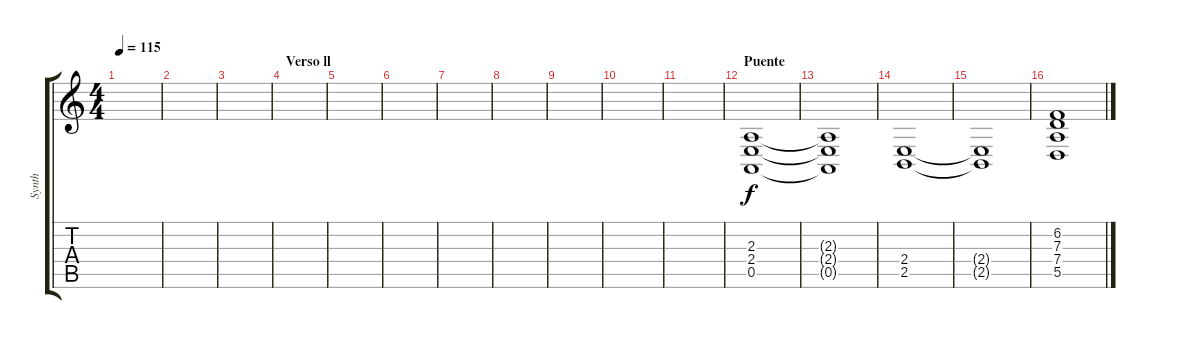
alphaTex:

\track ("Synth" "Synth") {instrument stringensemble2}
\staff {score tabs}
\tuning (E4 B3 G3 D3 A2 E2) {hide}
\ts (4 4)
\tempo 115
\clef g2
\ks c
|
|
|
\section ("" "Verso ll")
|
|
|
|
|
|
|
|
\section ("" "Puente")
(2.3 2.4 0.5).1 |
(2.3{t} 2.4{t} 0.5{t}).1 |
(2.4 2.5).1 |
(2.4{t} 2.5{t}).1 |
(6.2 7.3 7.4 5.5).1
